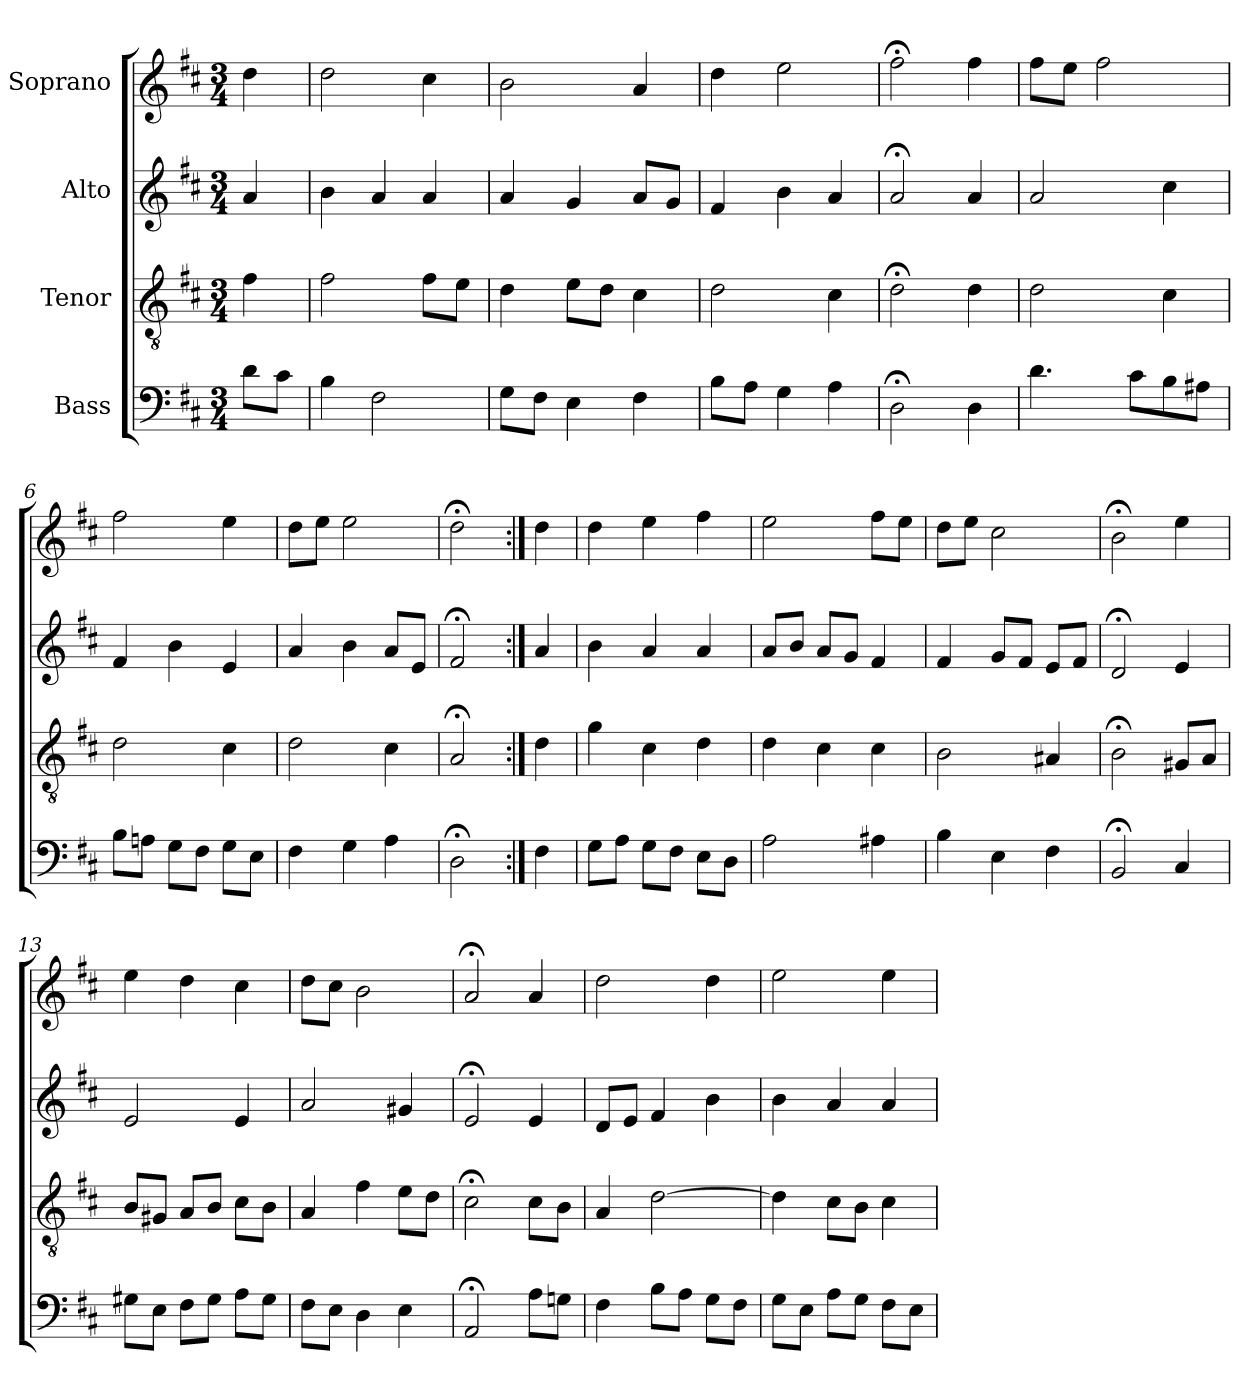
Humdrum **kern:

**kern	**kern	**kern	**kern
*part4	*part3	*part2	*part1
*staff4	*staff3	*staff2	*staff1
*I"Bass	*I"Tenor	*I"Alto	*I"Soprano
*clefF4	*clefGv2	*clefG2	*clefG2
*k[f#c#]	*k[f#c#]	*k[f#c#]	*k[f#c#]
*M3/4	*M3/4	*M3/4	*M3/4
=	=	=	=
8dL	4f#	4a	4dd
8c#J	.	.	.
=1	=1	=1	=1
4B	2f#	4b	2dd
2F#	.	4a	.
.	8f#L	4a	4cc#
.	8eJ	.	.
=2	=2	=2	=2
8GL	4d	4a	2b
8F#J	.	.	.
4E	8eL	4g	.
.	8dJ	.	.
4F#	4c#	8aL	4a
.	.	8gJ	.
=3	=3	=3	=3
8BL	2d	4f#	4dd
8AJ	.	.	.
4G	.	4b	2ee
4A	4c#	4a	.
=4	=4	=4	=4
2D;<	2d;<	2a;<	2ff#;<
4D	4d	4a	4ff#
=5	=5	=5	=5
4.d	2d	2a	8ff#L
.	.	.	8eeJ
.	.	.	2ff#
8c#L	.	.	.
8B	4c#	4cc#	.
8A#XJ	.	.	.
=6	=6	=6	=6
8BL	2d	4f#	2ff#
8AnJ	.	.	.
8GL	.	4b	.
8F#J	.	.	.
8GL	4c#	4e	4ee
8EJ	.	.	.
=7	=7	=7	=7
4F#	2d	4a	8ddL
.	.	.	8eeJ
4G	.	4b	2ee
4A	4c#	8aL	.
.	.	8eJ	.
=8	=8	=8	=8
2D;<	2A;<	2f#;<	2dd;<
=:|!	=:|!	=:|!	=:|!
4F#	4d	4a	4dd
=9	=9	=9	=9
8GL	4g	4b	4dd
8AJ	.	.	.
8GL	4c#	4a	4ee
8F#J	.	.	.
8EL	4d	4a	4ff#
8DJ	.	.	.
=10	=10	=10	=10
2A	4d	8aL	2ee
.	.	8bJ	.
.	4c#	8aL	.
.	.	8gJ	.
4A#X	4c#	4f#	8ff#L
.	.	.	8eeJ
=11	=11	=11	=11
4B	2B	4f#	8ddL
.	.	.	8eeJ
4E	.	8gL	2cc#
.	.	8f#J	.
4F#	4A#X	8eL	.
.	.	8f#J	.
=12	=12	=12	=12
2BB;<	2B;<	2d;<	2b;<
4C#	8G#XL	4e	4ee
.	8AJ	.	.
=13	=13	=13	=13
8G#XL	8BL	2e	4ee
8EJ	8G#XJ	.	.
8F#L	8AL	.	4dd
8G#J	8BJ	.	.
8AL	8c#L	4e	4cc#
8G#J	8BJ	.	.
=14	=14	=14	=14
8F#L	4A	2a	8ddL
8EJ	.	.	8cc#J
4D	4f#	.	2b
4E	8eL	4g#X	.
.	8dJ	.	.
=15	=15	=15	=15
2AA;<	2c#;<	2e;<	2a;<
8AL	8c#L	4e	4a
8GnJ	8BJ	.	.
=16	=16	=16	=16
4F#	4A	8dL	2dd
.	.	8eJ	.
8BL	[2d	4f#	.
8AJ	.	.	.
8GL	.	4b	4dd
8F#J	.	.	.
=17	=17	=17	=17
8GL	4d]	4b	2ee
8EJ	.	.	.
8AL	8c#L	4a	.
8GJ	8BJ	.	.
8F#L	4c#	4a	4ee
8EJ	.	.	.
=	=	=	=
*-	*-	*-	*-
